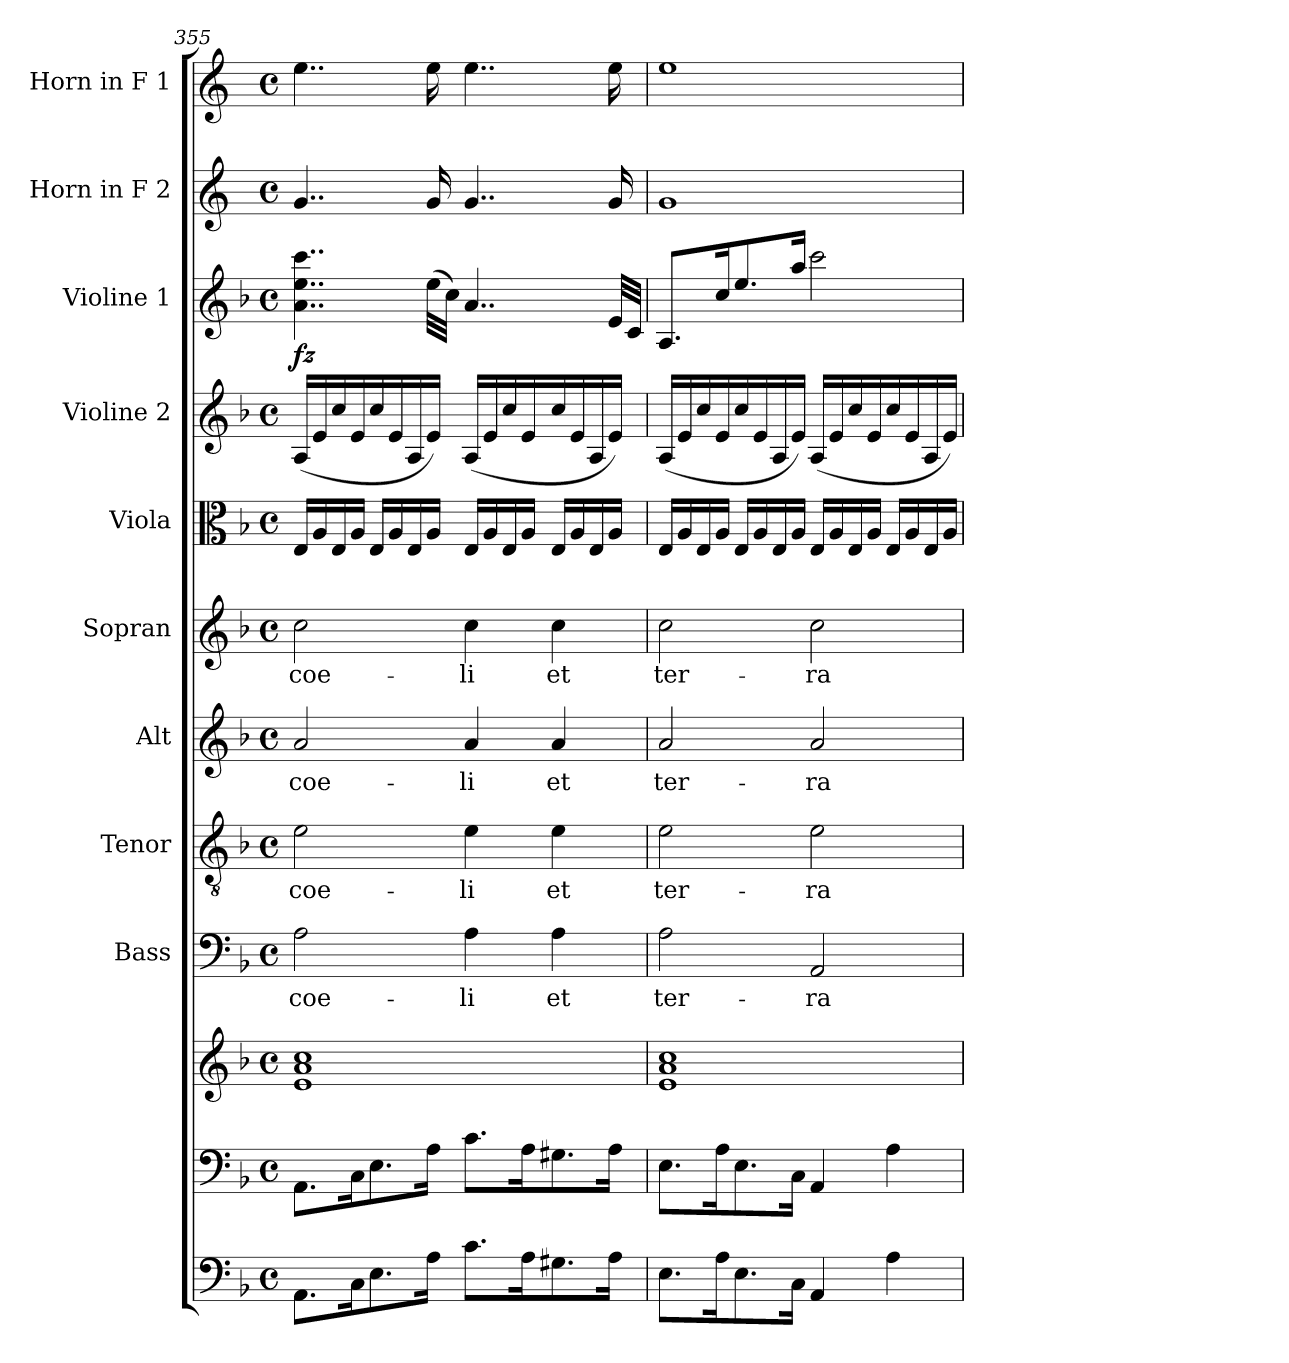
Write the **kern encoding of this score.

**kern	**kern	**kern	**kern	**text	**kern	**text	**kern	**text	**kern	**text	**kern	**kern	**kern	**dynam	**kern	**kern
*part11	*part10	*part10	*part9	*part9	*part8	*part8	*part7	*part7	*part6	*part6	*part5	*part4	*part3	*part3	*part2	*part1
*staff12	*staff11	*staff10	*staff9	*staff9	*staff8	*staff8	*staff7	*staff7	*staff6	*staff6	*staff5	*staff4	*staff3	*staff3	*staff2	*staff1
*	*	*	*I"Bass	*	*I"Tenor	*	*I"Alt	*	*I"Sopran	*	*I"Viola	*I"Violine 2	*I"Violine 1	*	*I"Horn in F 2	*I"Horn in F 1
*	*	*	*I'B.	*	*I'T.	*	*I'A.	*	*I'S.	*	*I'Vla.	*I'Vl. 2	*I'Vl. 1	*	*	*
!!LO:PB:g=z
*clefF4	*clefF4	*clefG2	*clefF4	*	*clefGv2	*	*clefG2	*	*clefG2	*	*clefC3	*clefG2	*clefG2	*	*clefG2	*clefG2
*ITrd7c12	*	*	*	*	*	*	*	*	*	*	*	*	*	*	*ITrd4c7	*ITrd4c7
*k[b-]	*k[b-]	*k[b-]	*k[b-]	*	*k[b-]	*	*k[b-]	*	*k[b-]	*	*k[b-]	*k[b-]	*k[b-]	*	*k[b-]	*k[b-]
*F:	*F:	*F:	*F:	*	*F:	*	*F:	*	*F:	*	*F:	*F:	*F:	*	*F:	*F:
*M4/4	*M4/4	*M4/4	*M4/4	*	*M4/4	*	*M4/4	*	*M4/4	*	*M4/4	*M4/4	*M4/4	*	*M4/4	*M4/4
*met(c)	*met(c)	*met(c)	*met(c)	*	*met(c)	*	*met(c)	*	*met(c)	*	*met(c)	*met(c)	*met(c)	*	*met(c)	*met(c)
=355	=355	=355	=355	=355	=355	=355	=355	=355	=355	=355	=355	=355	=355	=355	=355	=355
!	!	!	!	!LO:LY:b	!	!LO:LY:b	!	!LO:LY:b	!	!LO:LY:b	!	!	!	!LO:DY:b	!	!
8.AAA\L	8.AA\L	1e 1a 1cc	2A\	coe-	2e\	coe-	2a/	coe-	2cc\	coe-	16E/LL	(<16A/LL	4..a\ 4..ee\ 4..ccc\	fz	4..c/	4..a\
.	.	.	.	.	.	.	.	.	.	.	16A/	16e/	.	.	.	.
.	.	.	.	.	.	.	.	.	.	.	16E/	16cc/	.	.	.	.
16CC\k	16C\k	.	.	.	.	.	.	.	.	.	16A/JJ	16e/	.	.	.	.
8.EE\	8.E\	.	.	.	.	.	.	.	.	.	16E/LL	16cc/	.	.	.	.
.	.	.	.	.	.	.	.	.	.	.	16A/	16e/	.	.	.	.
.	.	.	.	.	.	.	.	.	.	.	16E/	16A/	.	.	.	.
16AA\Jk	16A\Jk	.	.	.	.	.	.	.	.	.	16A/JJ	16e/JJ)	(>32ee\LLL	.	16c/	16a\
.	.	.	.	.	.	.	.	.	.	.	.	.	32cc\JJJ)	.	.	.
!	!	!	!	!LO:LY:b	!	!LO:LY:b	!	!LO:LY:b	!	!LO:LY:b	!	!	!	!	!	!
8.C\L	8.c\L	.	4A\	-li	4e\	-li	4a/	-li	4cc\	-li	16E/LL	(<16A/LL	4..a/	.	4..c/	4..a\
.	.	.	.	.	.	.	.	.	.	.	16A/	16e/	.	.	.	.
.	.	.	.	.	.	.	.	.	.	.	16E/	16cc/	.	.	.	.
16AA\k	16A\k	.	.	.	.	.	.	.	.	.	16A/JJ	16e/	.	.	.	.
!	!	!	!	!LO:LY:b	!	!LO:LY:b	!	!LO:LY:b	!	!LO:LY:b	!	!	!	!	!	!
8.GG#X\	8.G#X\	.	4A\	et	4e\	et	4a/	et	4cc\	et	16E/LL	16cc/	.	.	.	.
.	.	.	.	.	.	.	.	.	.	.	16A/	16e/	.	.	.	.
.	.	.	.	.	.	.	.	.	.	.	16E/	16A/	.	.	.	.
16AA\Jk	16A\Jk	.	.	.	.	.	.	.	.	.	16A/JJ	16e/JJ)	32e/LLL	.	16c/	16a\
.	.	.	.	.	.	.	.	.	.	.	.	.	32c/JJJ	.	.	.
=356	=356	=356	=356	=356	=356	=356	=356	=356	=356	=356	=356	=356	=356	=356	=356	=356
!	!	!	!	!LO:LY:b	!	!LO:LY:b	!	!LO:LY:b	!	!LO:LY:b	!	!	!	!	!	!
8.EE\L	8.E\L	1e 1a 1cc	2A\	ter-	2e\	ter-	2a/	ter-	2cc\	ter-	16E/LL	(<16A/LL	8.A/L	.	1c	1a
.	.	.	.	.	.	.	.	.	.	.	16A/	16e/	.	.	.	.
.	.	.	.	.	.	.	.	.	.	.	16E/	16cc/	.	.	.	.
16AA\k	16A\k	.	.	.	.	.	.	.	.	.	16A/JJ	16e/	16cc/k	.	.	.
8.EE\	8.E\	.	.	.	.	.	.	.	.	.	16E/LL	16cc/	8.ee/	.	.	.
.	.	.	.	.	.	.	.	.	.	.	16A/	16e/	.	.	.	.
.	.	.	.	.	.	.	.	.	.	.	16E/	16A/	.	.	.	.
16CC\Jk	16C\Jk	.	.	.	.	.	.	.	.	.	16A/JJ	16e/JJ)	16aa/Jk	.	.	.
!	!	!	!	!LO:LY:b	!	!LO:LY:b	!	!LO:LY:b	!	!LO:LY:b	!	!	!	!	!	!
4AAA/	4AA/	.	2AA/	-ra	2e\	-ra	2a/	-ra	2cc\	-ra	16E/LL	(<16A/LL	2ccc\	.	.	.
.	.	.	.	.	.	.	.	.	.	.	16A/	16e/	.	.	.	.
.	.	.	.	.	.	.	.	.	.	.	16E/	16cc/	.	.	.	.
.	.	.	.	.	.	.	.	.	.	.	16A/JJ	16e/	.	.	.	.
4AA\	4A\	.	.	.	.	.	.	.	.	.	16E/LL	16cc/	.	.	.	.
.	.	.	.	.	.	.	.	.	.	.	16A/	16e/	.	.	.	.
.	.	.	.	.	.	.	.	.	.	.	16E/	16A/	.	.	.	.
.	.	.	.	.	.	.	.	.	.	.	16A/JJ	16e/JJ)	.	.	.	.
=	=	=	=	=	=	=	=	=	=	=	=	=	=	=	=	=
*-	*-	*-	*-	*-	*-	*-	*-	*-	*-	*-	*-	*-	*-	*-	*-	*-
